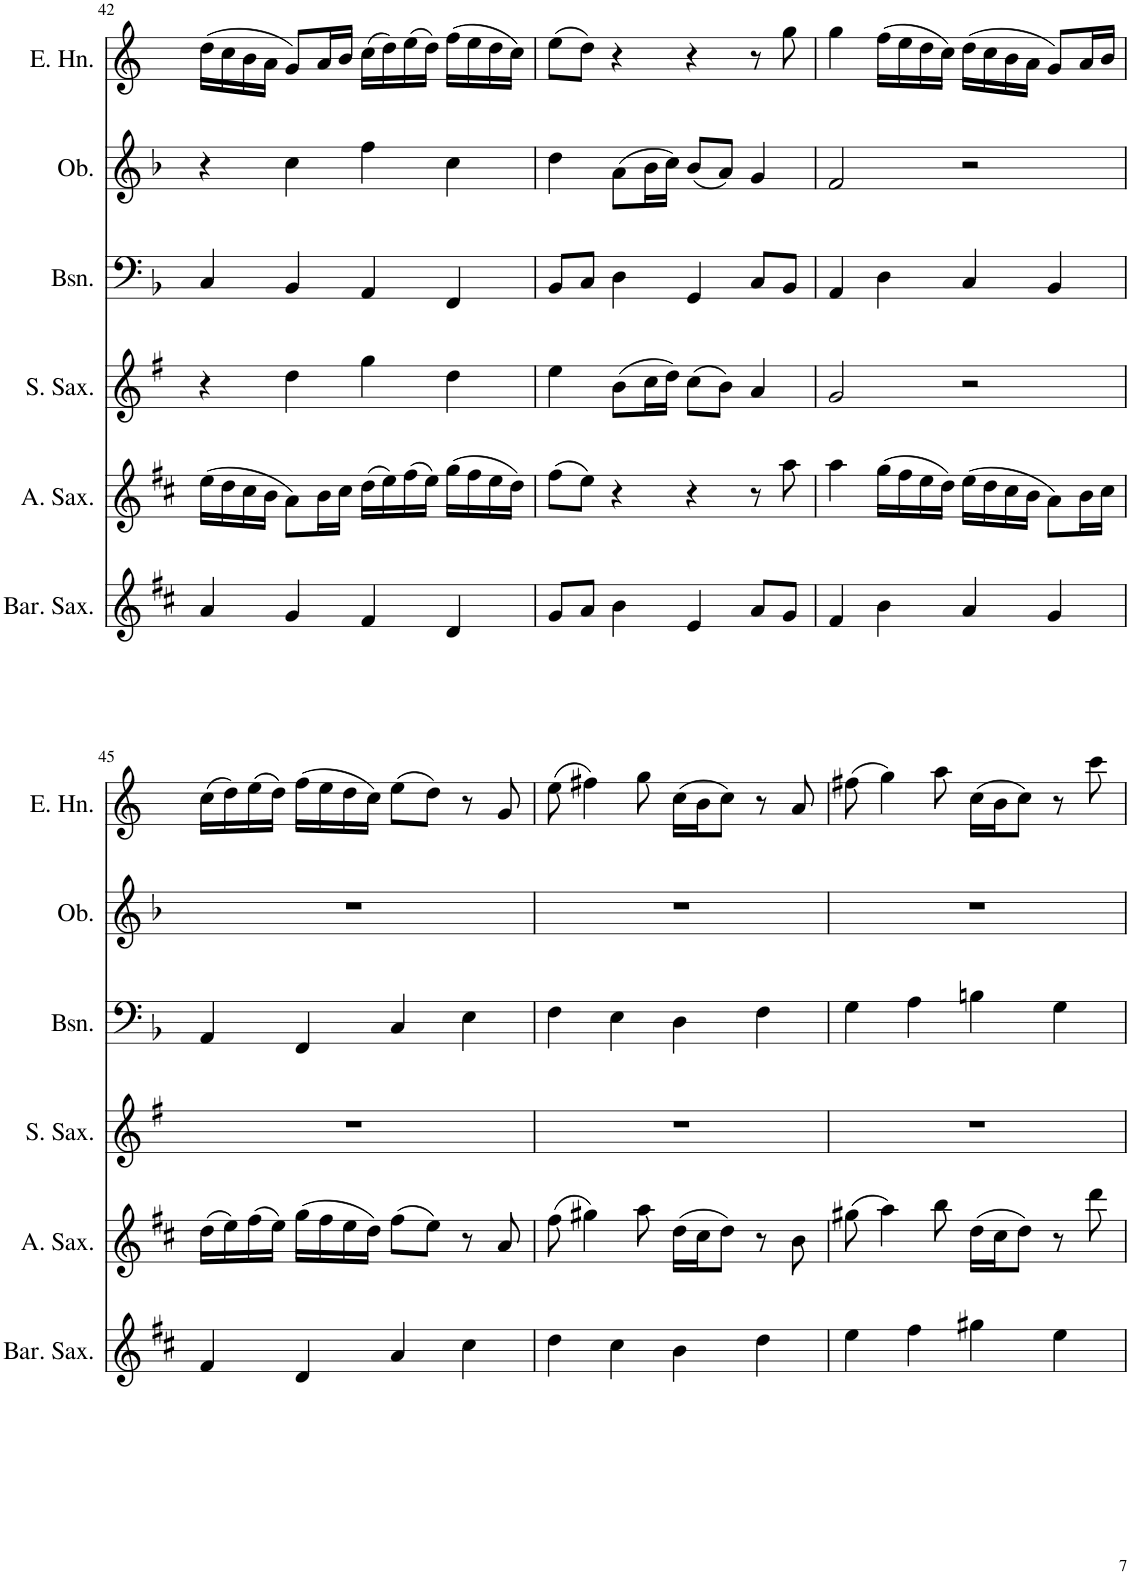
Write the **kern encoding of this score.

**kern	**kern	**kern	**kern	**kern	**kern
*part6	*part5	*part4	*part3	*part2	*part1
*staff6	*staff5	*staff4	*staff3	*staff2	*staff1
*I"Baritone Saxophone	*I"Alto Saxophone	*I"Soprano Saxophone	*I"Bassoon	*I"Oboe	*I"English Horn
*I'Bar. Sax.	*I'A. Sax.	*I'S. Sax.	*I'Bsn.	*I'Ob.	*I'E. Hn.
!!LO:PB:g=z
*clefG2	*clefG2	*clefG2	*clefF4	*clefG2	*clefG2
*Trd12c21	*Trd5c9	*Trd1c2	*	*	*Trd4c7
*k[f#c#]	*k[f#c#]	*k[f#]	*k[b-]	*k[b-]	*k[]
*M4/4	*M4/4	*M4/4	*M4/4	*M4/4	*M4/4
*met(c)	*met(c)	*met(c)	*met(c)	*met(c)	*met(c)
=42	=42	=42	=42	=42	=42
4a/	(16ee\LL	4r	4C/	4r	(16dd\LL
.	16dd\	.	.	.	16cc\
.	16cc#\	.	.	.	16b\
.	16b\JJ	.	.	.	16a\JJ
4g/	8a\L)	4dd\	4BB-/	4cc\	8g/L)
.	16b\L	.	.	.	16a/L
.	16cc#\JJ	.	.	.	16b/JJ
4f#/	(16dd\LL	4gg\	4AA/	4ff\	(16cc\LL
.	16ee\)	.	.	.	16dd\)
.	(16ff#\	.	.	.	(16ee\
.	16ee\JJ)	.	.	.	16dd\JJ)
4d/	(16gg\LL	4dd\	4FF/	4cc\	(16ff\LL
.	16ff#\	.	.	.	16ee\
.	16ee\	.	.	.	16dd\
.	16dd\JJ)	.	.	.	16cc\JJ)
=43	=43	=43	=43	=43	=43
8g/L	(8ff#\L	4ee\	8BB-/L	4dd\	(8ee\L
8a/J	8ee\J)	.	8C/J	.	8dd\J)
4b\	4r	(8b\L	4D\	(8a\L	4r
.	.	16cc\L	.	16b-\L	.
.	.	16dd\JJ)	.	16cc\JJ)	.
4e/	4r	(8cc\L	4GG/	(8b-/L	4r
.	.	8b\J)	.	8a/J)	.
8a/L	8r	4a/	8C/L	4g/	8r
8g/J	8aa\	.	8BB-/J	.	8gg\
=44	=44	=44	=44	=44	=44
4f#/	4aa\	2g/	4AA/	2f/	4gg\
4b\	(16gg\LL	.	4D\	.	(16ff\LL
.	16ff#\	.	.	.	16ee\
.	16ee\	.	.	.	16dd\
.	16dd\JJ)	.	.	.	16cc\JJ)
4a/	(16ee\LL	2r	4C/	2r	(16dd\LL
.	16dd\	.	.	.	16cc\
.	16cc#\	.	.	.	16b\
.	16b\JJ	.	.	.	16a\JJ
4g/	8a\L)	.	4BB-/	.	8g/L)
.	16b\L	.	.	.	16a/L
.	16cc#\JJ	.	.	.	16b/JJ
!!LO:LB:g=z
=45	=45	=45	=45	=45	=45
4f#/	(16dd\LL	1r	4AA/	1r	(16cc\LL
.	16ee\)	.	.	.	16dd\)
.	(16ff#\	.	.	.	(16ee\
.	16ee\JJ)	.	.	.	16dd\JJ)
4d/	(16gg\LL	.	4FF/	.	(16ff\LL
.	16ff#\	.	.	.	16ee\
.	16ee\	.	.	.	16dd\
.	16dd\JJ)	.	.	.	16cc\JJ)
4a/	(8ff#\L	.	4C/	.	(8ee\L
.	8ee\J)	.	.	.	8dd\J)
4cc#\	8r	.	4E\	.	8r
.	8a/	.	.	.	8g/
=46	=46	=46	=46	=46	=46
4dd\	(8ff#\	1r	4F\	1r	(8ee\
.	4gg#X\)	.	.	.	4ff#X\)
4cc#\	.	.	4E\	.	.
.	8aa\	.	.	.	8gg\
4b\	(16dd\LL	.	4D\	.	(16cc\LL
.	16cc#\J	.	.	.	16b\J
.	8dd\J)	.	.	.	8cc\J)
4dd\	8r	.	4F\	.	8r
.	8b\	.	.	.	8a/
=47	=47	=47	=47	=47	=47
4ee\	(8gg#X\	1r	4G\	1r	(8ff#X\
.	4aa\)	.	.	.	4gg\)
4ff#\	.	.	4A\	.	.
.	8bb\	.	.	.	8aa\
4gg#X\	(16dd\LL	.	4Bn\	.	(16cc\LL
.	16cc#\J	.	.	.	16b\J
.	8dd\J)	.	.	.	8cc\J)
4ee\	8r	.	4G\	.	8r
.	8ddd\	.	.	.	8ccc\
=	=	=	=	=	=
*-	*-	*-	*-	*-	*-
